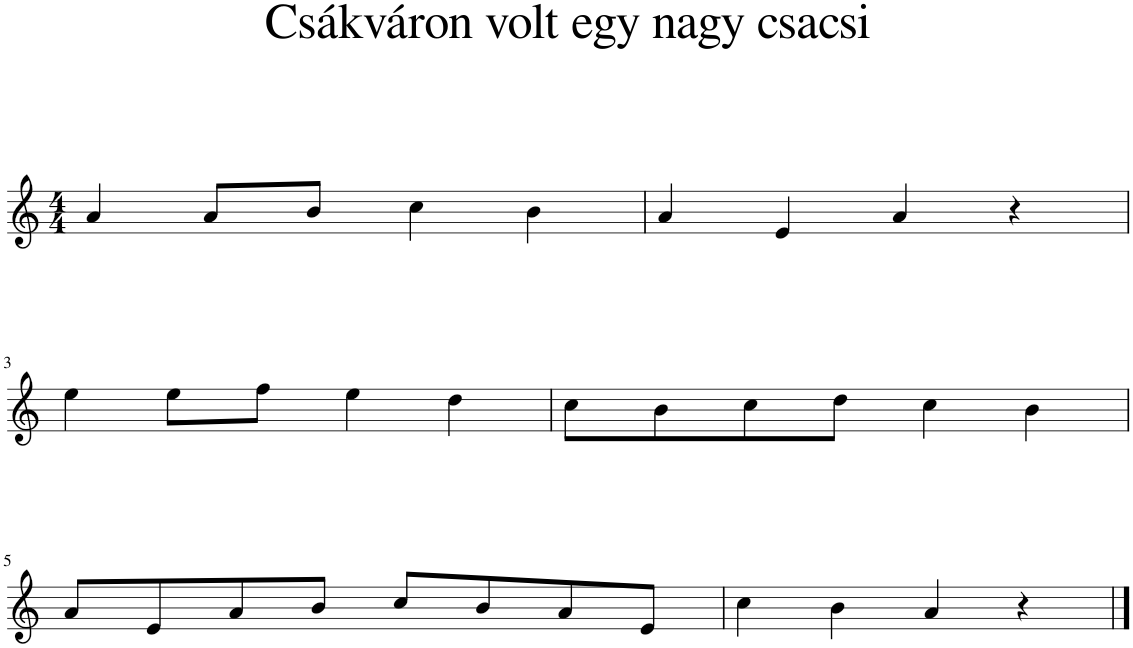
**kern
*part1
*staff1
*I"Piano
*I'Pno
*clefG2
*k[]
*M4/4
=1
4a/
8a/L
8b/J
4cc\
4b\
=2
4a/
4e/
4a/
4r
!!LO:LB:g=z
=3
4ee\
8ee\L
8ff\J
4ee\
4dd\
=4
8cc\L
8b\
8cc\
8dd\J
4cc\
4b\
!!LO:LB:g=z
=5
8a/L
8e/
8a/
8b/J
8cc/L
8b/
8a/
8e/J
=6
4cc\
4b\
4a/
4r
==
*-
